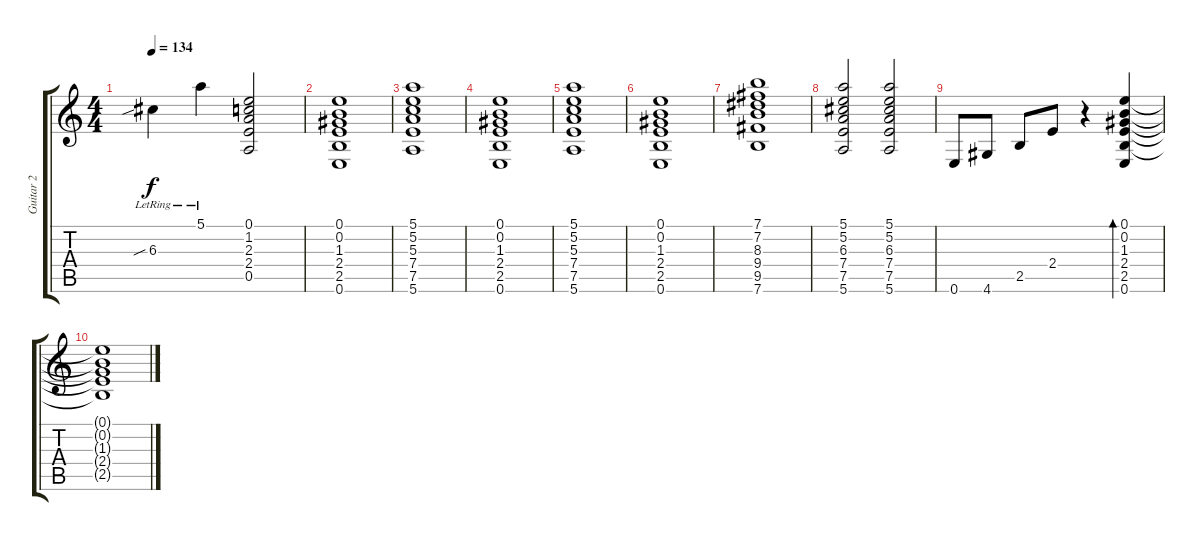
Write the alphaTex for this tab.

\track ("Guitar 2" "Guitar 2") {instrument acousticguitarsteel}
\staff {score tabs}
\tuning (E4 B3 G3 D3 A2 E2) {hide}
\ts (4 4)
\tempo 134
\clef g2
\ks c
6.3{sib lr}.4{dy f} 5.1{lr}.4 (0.1 1.2 2.3 2.4 0.5).2 |
(0.1 0.2 1.3 2.4 2.5 0.6).1 |
(5.1 5.2 5.3 7.4 7.5 5.6).1 |
(0.1 0.2 1.3 2.4 2.5 0.6).1 |
(5.1 5.2 5.3 7.4 7.5 5.6).1 |
(0.1 0.2 1.3 2.4 2.5 0.6).1 |
(7.1 7.2 8.3 9.4 9.5 7.6).1 |
(5.1 5.2 6.3 7.4 7.5 5.6).2 (5.1 5.2 6.3 7.4 7.5 5.6).2 |
0.6.8 4.6.8 2.5.8 2.4.8 r.4 (0.1 0.2 1.3 2.4 2.5 0.6).4{bd 120} |
(0.1{t} 0.2{t} 1.3{t} 2.4{t} 2.5{t}).1
